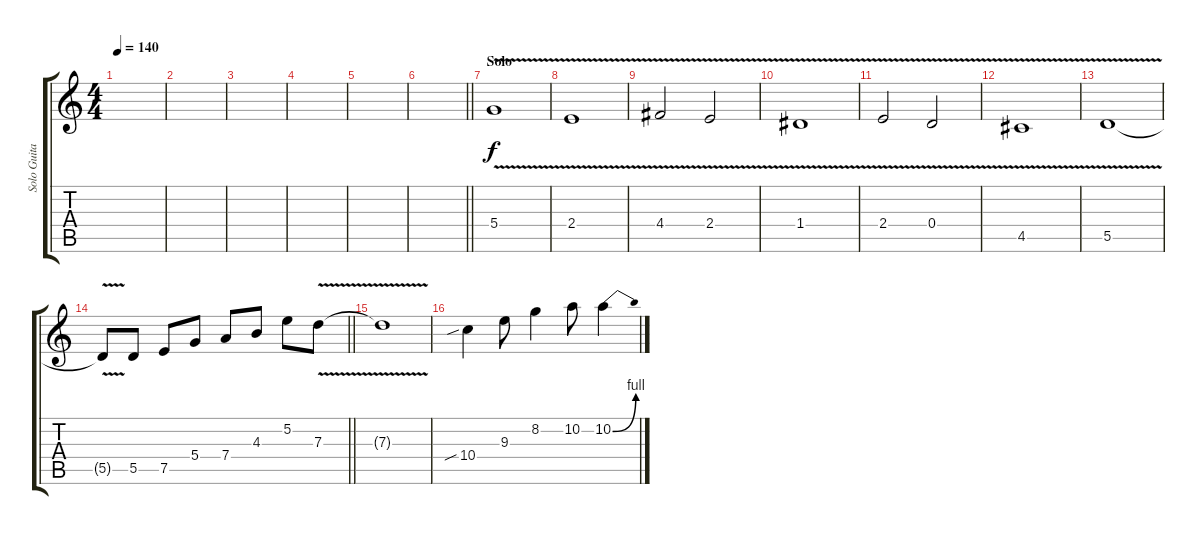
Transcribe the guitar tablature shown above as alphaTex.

\track ("Solo Guitar" "Solo Guita") {instrument overdrivenguitar}
\staff {score tabs}
\tuning (E4 B3 G3 D3 A2 E2) {hide}
\ts (4 4)
\tempo 140
\clef g2
\ks c
|
|
|
|
|
\barLineRight lightlight
|
\section ("" "Solo")
5.4{v}.1 |
2.4{v}.1 |
4.4{v}.2 2.4{v}.2 |
1.4{v}.1 |
2.4{v}.2 0.4{v}.2 |
4.5{v}.1 |
5.5{v}.1 |
\barLineRight lightlight
5.5{t}.8 5.5.8{volume 12} 7.5.8 5.4.8 7.4.8 4.3.8 5.2.8 7.3{v}.8 |
7.3{t}.1 |
10.4{sib}.4{volume 12} 9.3.8 8.2.4 10.2.8 10.2{be (bend 0 0 60 4)}.4
